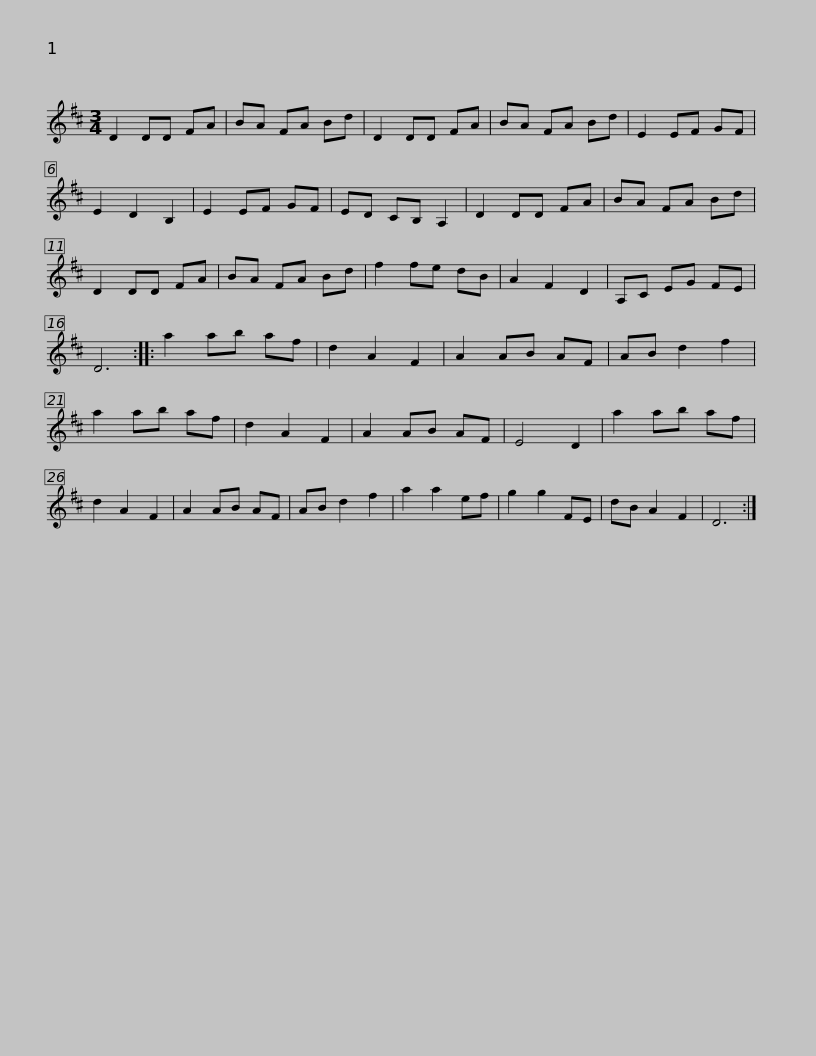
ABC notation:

X:1
L:1/8
M:3/4
I:linebreak $
K:D
V:1 treble
V:1
 D2 DD FA | BA FA Bd | D2 DD FA | BA FA Bd | E2 EF GF | %5
 E2 D2 B,2 | E2 EF GF | ED CB, A,2 |$ D2 DD FA | BA FA Bd | %10
 D2 DD FA | BA FA Bd | f2 fe dB | A2 F2 D2 | A,C EG FE | %15
 D6 ::$ a2 ab af | d2 A2 F2 | A2 AB AF | AB d2 f2 | %20
 a2 ab af | d2 A2 F2 | A2 AB AF | E4 D2 | a2 ab af |$ %25
 d2 A2 F2 | A2 AB AF | AB d2 f2 | a2 a2 ef | g2 g2 FE | %30
 dB A2 F2 | D6 :| %32
